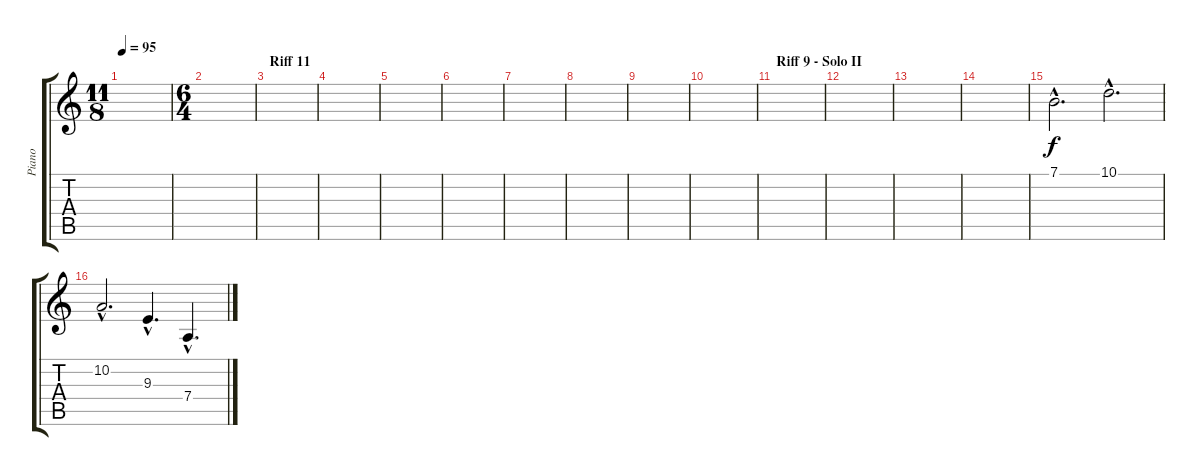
\track ("Piano" "Piano") {instrument acousticgrandpiano}
\staff {score tabs}
\tuning (E4 B3 G3 D3 A2 E2) {hide}
\ts (11 8)
\tempo 95
\clef g2
\ks c
|
\ts (6 4)
|
\section ("" "Riff 11")
|
|
|
|
|
|
|
|
\section ("" "Riff 9 - Solo II")
|
|
|
|
7.1{hac}.2{d} 10.1{hac}.2{d} |
10.2{hac}.2{d} 9.3{hac}.4{d} 7.4{hac}.4{d}
